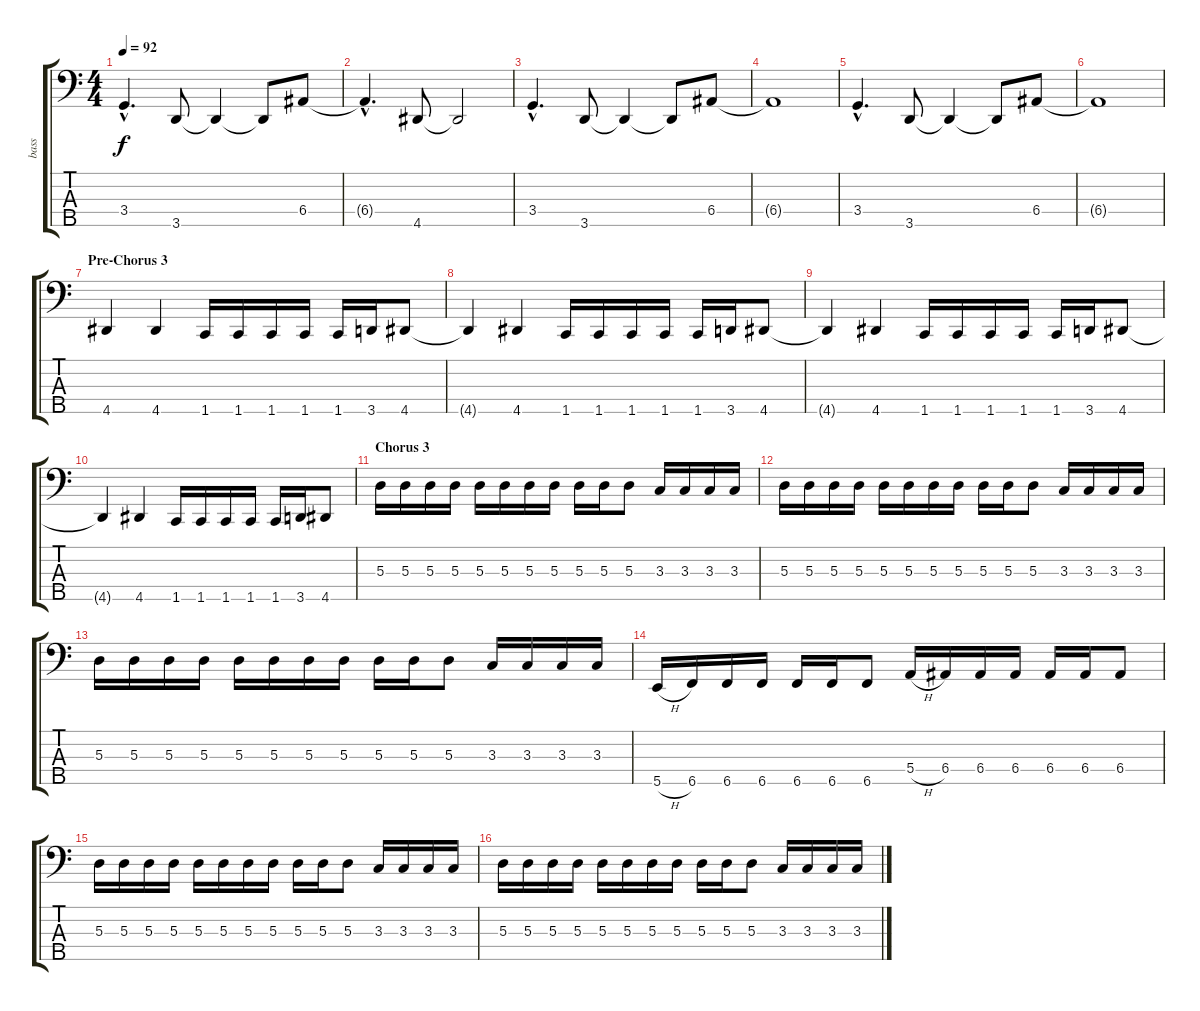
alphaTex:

\track ("bass" "bass") {instrument electricbassfinger}
\staff {score tabs}
\tuning (G2 D2 A1 E1 B0) {hide}
\ts (4 4)
\tempo 92
\clef f4
\ks c
3.4{hac}.4{d dy f} 3.5.8 3.5{t}.4 3.5{t}.8 6.4.8 |
6.4{hac t}.4{d} 4.5.8 4.5{t}.2 |
3.4{hac}.4{d} 3.5.8 3.5{t}.4 3.5{t}.8 6.4.8 |
6.4{t}.1 |
3.4{hac}.4{d} 3.5.8 3.5{t}.4 3.5{t}.8 6.4.8 |
6.4{t}.1 |
\section ("" "Pre-Chorus 3")
4.5.4 4.5.4 1.5.16 1.5.16 1.5.16 1.5.16 1.5.16 3.5.16 4.5.8 |
4.5{t}.4 4.5.4 1.5.16 1.5.16 1.5.16 1.5.16 1.5.16 3.5.16 4.5.8 |
4.5{t}.4 4.5.4 1.5.16 1.5.16 1.5.16 1.5.16 1.5.16 3.5.16 4.5.8 |
4.5{t}.4 4.5.4 1.5.16 1.5.16 1.5.16 1.5.16 1.5.16 3.5.16 4.5.8 |
\section ("" "Chorus 3")
5.3.16 5.3.16 5.3.16 5.3.16 5.3.16 5.3.16 5.3.16 5.3.16 5.3.16 5.3.16 5.3.8 3.3.16 3.3.16 3.3.16 3.3.16 |
5.3.16 5.3.16 5.3.16 5.3.16 5.3.16 5.3.16 5.3.16 5.3.16 5.3.16 5.3.16 5.3.8 3.3.16 3.3.16 3.3.16 3.3.16 |
5.3.16 5.3.16 5.3.16 5.3.16 5.3.16 5.3.16 5.3.16 5.3.16 5.3.16 5.3.16 5.3.8 3.3.16 3.3.16 3.3.16 3.3.16 |
5.5{h}.16 6.5.16 6.5.16 6.5.16 6.5.16 6.5.16 6.5.8 5.4{h}.16 6.4.16 6.4.16 6.4.16 6.4.16 6.4.16 6.4.8 |
5.3.16 5.3.16 5.3.16 5.3.16 5.3.16 5.3.16 5.3.16 5.3.16 5.3.16 5.3.16 5.3.8 3.3.16 3.3.16 3.3.16 3.3.16 |
5.3.16 5.3.16 5.3.16 5.3.16 5.3.16 5.3.16 5.3.16 5.3.16 5.3.16 5.3.16 5.3.8 3.3.16 3.3.16 3.3.16 3.3.16
